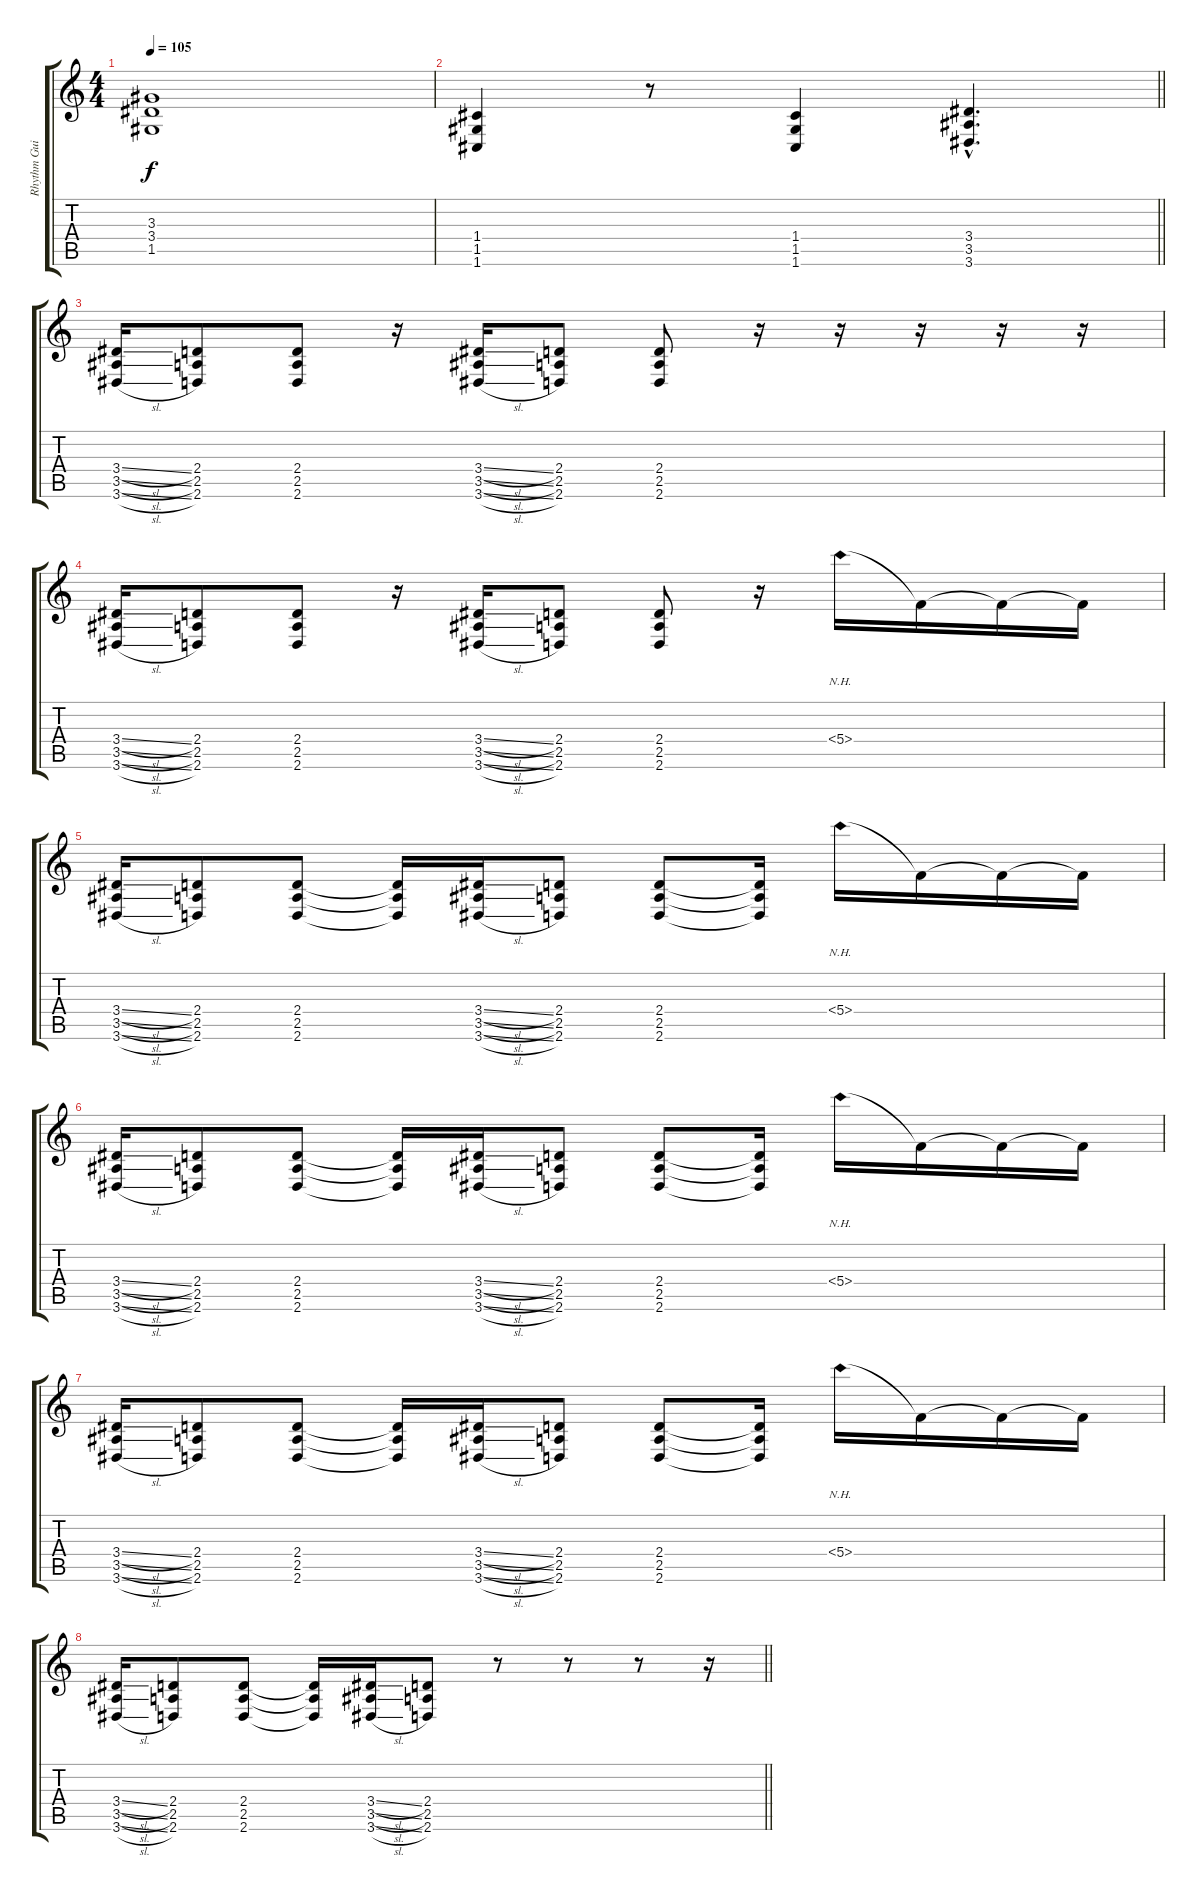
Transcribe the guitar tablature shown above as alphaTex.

\track ("Rhythm Guitar" "Rhythm Gui") {instrument distortionguitar}
\staff {score tabs}
\tuning (D4 A3 F3 C3 G2 C2) {hide}
\ts (4 4)
\tempo 105
\clef g2
\ks c
(3.3 3.4 1.5).1{dy f} |
\barLineRight lightlight
(1.4 1.5 1.6).4 r.8 (1.4 1.5 1.6).4 (3.4{hac} 3.5{hac} 3.6{hac}).4{d} |
\section ("" "")
(3.4{sl} 3.5{sl} 3.6{sl}).16 (2.4 2.5 2.6).8 (2.4 2.5 2.6).8 r.16 (3.4{sl} 3.5{sl} 3.6{sl}).16 (2.4 2.5 2.6).8 (2.4 2.5 2.6).8 r.16 r.16 r.16 r.16 r.16 |
(3.4{sl} 3.5{sl} 3.6{sl}).16 (2.4 2.5 2.6).8 (2.4 2.5 2.6).8 r.16 (3.4{sl} 3.5{sl} 3.6{sl}).16 (2.4 2.5 2.6).8 (2.4 2.5 2.6).8 r.16 5.4{nh}.16 5.4{t}.16 5.4{t}.16 5.4{t}.16 |
(3.4{sl} 3.5{sl} 3.6{sl}).16 (2.4 2.5 2.6).8 (2.4 2.5 2.6).8 (2.4{t} 2.5{t} 2.6{t}).16 (3.4{sl} 3.5{sl} 3.6{sl}).16 (2.4 2.5 2.6).8 (2.4 2.5 2.6).8 (2.4{t} 2.5{t} 2.6{t}).16 5.4{nh}.16 5.4{t}.16 5.4{t}.16 5.4{t}.16 |
(3.4{sl} 3.5{sl} 3.6{sl}).16 (2.4 2.5 2.6).8 (2.4 2.5 2.6).8 (2.4{t} 2.5{t} 2.6{t}).16 (3.4{sl} 3.5{sl} 3.6{sl}).16 (2.4 2.5 2.6).8 (2.4 2.5 2.6).8 (2.4{t} 2.5{t} 2.6{t}).16 5.4{nh}.16 5.4{t}.16 5.4{t}.16 5.4{t}.16 |
(3.4{sl} 3.5{sl} 3.6{sl}).16 (2.4 2.5 2.6).8 (2.4 2.5 2.6).8 (2.4{t} 2.5{t} 2.6{t}).16 (3.4{sl} 3.5{sl} 3.6{sl}).16 (2.4 2.5 2.6).8 (2.4 2.5 2.6).8 (2.4{t} 2.5{t} 2.6{t}).16 5.4{nh}.16 5.4{t}.16 5.4{t}.16 5.4{t}.16 |
\barLineRight lightlight
(3.4{sl} 3.5{sl} 3.6{sl}).16 (2.4 2.5 2.6).8 (2.4 2.5 2.6).8 (2.4{t} 2.5{t} 2.6{t}).16 (3.4{sl} 3.5{sl} 3.6{sl}).16 (2.4 2.5 2.6).8 r.8 r.8 r.8 r.16
